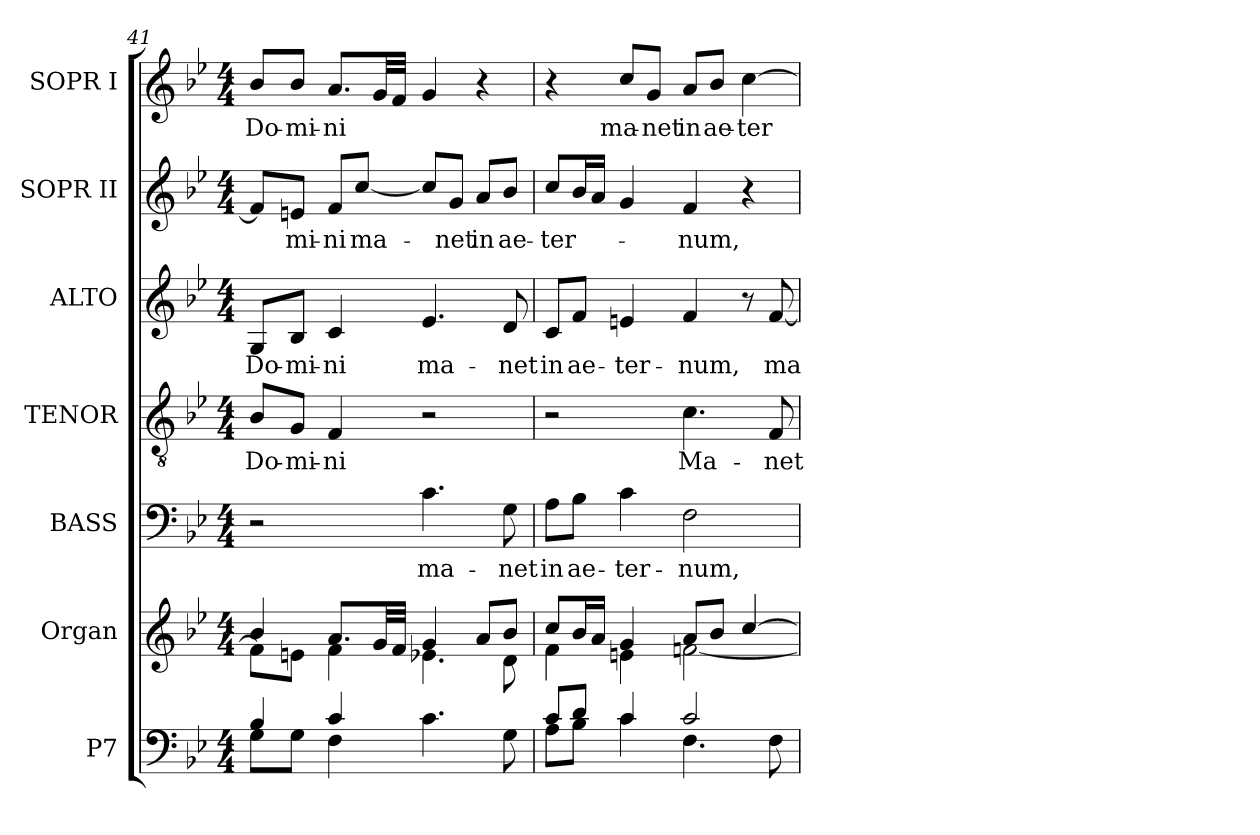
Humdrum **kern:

**kern	**kern	**kern	**text	**kern	**text	**kern	**text	**kern	**text	**kern	**text
*part7	*part6	*part5	*part5	*part4	*part4	*part3	*part3	*part2	*part2	*part1	*part1
*staff7	*staff6	*staff5	*staff5	*staff4	*staff4	*staff3	*staff3	*staff2	*staff2	*staff1	*staff1
*I"P7	*I"Organ	*I"BASS	*	*I"TENOR	*	*I"ALTO	*	*I"SOPR  II	*	*I"SOPR  I	*
*	*	*I'B.	*	*I'T.	*	*I'A.	*	*I'S.	*	*I'S.	*
*clefF4	*clefG2	*clefF4	*	*clefGv2	*	*clefG2	*	*clefG2	*	*clefG2	*
*	*	*	*	*ITrd7c12	*	*	*	*	*	*	*
*k[b-e-]	*k[b-e-]	*k[b-e-]	*	*k[b-e-]	*	*k[b-e-]	*	*k[b-e-]	*	*k[b-e-]	*
*B-:	*B-:	*B-:	*	*B-:	*	*B-:	*	*B-:	*	*B-:	*
*M4/4	*M4/4	*M4/4	*	*M4/4	*	*M4/4	*	*M4/4	*	*M4/4	*
=41	=41	=41	=41	=41	=41	=41	=41	=41	=41	=41	=41
*^	*^	*	*	*	*	*	*	*	*	*	*
!	!	!	!	!	!	!	!LO:LY:b:color=#000000	!	!	!	!	!	!
!	!	!	!	!	!	!	!	!	!LO:LY:b:color=#000000	!	!	!	!
!	!	!	!	!	!	!	!	!	!	!	!	!	!LO:LY:b:color=#000000
4B-i/	8Gi\L	4b-i/	8fi\L]	2r	.	8BB-i/L	Do-	8Gi/L	Do-	8fi/L]	.	8b-i/L	Do-
!	!	!	!	!	!	!	!LO:LY:b:color=#000000	!	!	!	!	!	!
!	!	!	!	!	!	!	!	!	!LO:LY:b:color=#000000	!	!	!	!
!	!	!	!	!	!	!	!	!	!	!	!LO:LY:b:color=#000000	!	!
!	!	!	!	!	!	!	!	!	!	!	!	!	!LO:LY:b:color=#000000
.	8Gi\J	.	8eni\J	.	.	8GGi/J	-mi-	8B-i/J	-mi-	8eni/J	-mi-	8b-i/J	-mi-
!	!	!	!	!	!	!	!LO:LY:b:color=#000000	!	!	!	!	!	!
!	!	!	!	!	!	!	!	!	!LO:LY:b:color=#000000	!	!	!	!
!	!	!	!	!	!	!	!	!	!	!	!LO:LY:b:color=#000000	!	!
!	!	!	!	!	!	!	!	!	!	!	!	!	!LO:LY:b:color=#000000
4ci/	4Fi\	8.ai/L	4fi\	.	.	4FFi/	-ni	4ci/	-ni	8fi/L	-ni	8.ai/L	-ni
!	!	!	!	!	!	!	!	!	!	!	!LO:LY:b:color=#000000	!	!
.	.	.	.	.	.	.	.	.	.	[8cci/J	ma-	.	.
.	.	32gi/LL	.	.	.	.	.	.	.	.	.	32gi/LL	.
.	.	32fi/JJJ	.	.	.	.	.	.	.	.	.	32fi/JJJ	.
!	!	!	!	!	!LO:LY:b:color=#000000	!	!	!	!	!	!	!	!
!	!	!	!	!	!	!	!	!	!LO:LY:b:color=#000000	!	!	!	!
4.ci\	2ryy	4gi/	4.e-Xi\	4.ci\	ma-	2r	.	4.e-i/	ma-	8cci/L]	.	4gi/	.
!	!	!	!	!	!	!	!	!	!	!	!LO:LY:b:color=#000000	!	!
.	.	.	.	.	.	.	.	.	.	8gi/J	-net	.	.
!	!	!	!	!	!	!	!	!	!	!	!LO:LY:b:color=#000000	!	!
.	.	8ai/L	.	.	.	.	.	.	.	8ai/L	in	4r	.
!	!	!	!	!	!LO:LY:b:color=#000000	!	!	!	!	!	!	!	!
!	!	!	!	!	!	!	!	!	!LO:LY:b:color=#000000	!	!	!	!
!	!	!	!	!	!	!	!	!	!	!	!LO:LY:b:color=#000000	!	!
8Gi\	.	8b-i/J	8di\	8Gi\	-net	.	.	8di/	-net	8b-i/J	ae-	.	.
=42	=42	=42	=42	=42	=42	=42	=42	=42	=42	=42	=42	=42	=42
!	!	!	!	!	!LO:LY:b:color=#000000	!	!	!	!	!	!	!	!
!	!	!	!	!	!	!	!	!	!LO:LY:b:color=#000000	!	!	!	!
!	!	!	!	!	!	!	!	!	!	!	!LO:LY:b:color=#000000	!	!
8ci/L	8Ai\L	8cci/L	4fi\	8Ai\L	in	2r	.	8ci/L	in	8cci/L	-ter-	4r	.
!	!	!	!	!	!LO:LY:b:color=#000000	!	!	!	!	!	!	!	!
!	!	!	!	!	!	!	!	!	!LO:LY:b:color=#000000	!	!	!	!
8di/J	8B-i\J	16b-i/L	.	8B-i\J	ae-	.	.	8fi/J	ae-	16b-i/L	.	.	.
.	.	16ai/JJ	.	.	.	.	.	.	.	16ai/JJ	.	.	.
!	!	!	!	!	!LO:LY:b:color=#000000	!	!	!	!	!	!	!	!
!	!	!	!	!	!	!	!	!	!LO:LY:b:color=#000000	!	!	!	!
!	!	!	!	!	!	!	!	!	!	!	!	!	!LO:LY:b:color=#000000
4ci/	4ci\	4gi/	4eni\	4ci\	-ter-	.	.	4eni/	-ter-	4gi/	.	8cci/L	ma-
!	!	!	!	!	!	!	!	!	!	!	!	!	!LO:LY:b:color=#000000
.	.	.	.	.	.	.	.	.	.	.	.	8gi/J	-net
!	!	!	!	!	!LO:LY:b:color=#000000	!	!	!	!	!	!	!	!
!	!	!	!	!	!	!	!LO:LY:b:color=#000000	!	!	!	!	!	!
!	!	!	!	!	!	!	!	!	!LO:LY:b:color=#000000	!	!	!	!
!	!	!	!	!	!	!	!	!	!	!	!LO:LY:b:color=#000000	!	!
!	!	!	!	!	!	!	!	!	!	!	!	!	!LO:LY:b:color=#000000
2ci/	4.Fi\	8ai/L	[2fni\	2Fi\	-num,	4.Ci\	Ma-	4fi/	-num,	4fi/	-num,	8ai/L	in
!	!	!	!	!	!	!	!	!	!	!	!	!	!LO:LY:b:color=#000000
.	.	8b-i/J	.	.	.	.	.	.	.	.	.	8b-i/J	ae-
!	!	!	!	!	!	!	!	!	!	!	!	!	!LO:LY:b:color=#000000
.	.	[4cci/	.	.	.	.	.	8r	.	4r	.	[4cci\	-ter-
!	!	!	!	!	!	!	!LO:LY:b:color=#000000	!	!	!	!	!	!
!	!	!	!	!	!	!	!	!	!LO:LY:b:color=#000000	!	!	!	!
.	8Fi\	.	.	.	.	8FFi/	-net	[8fi/	ma-	.	.	.	.
*v	*v	*	*	*	*	*	*	*	*	*	*	*	*
*	*v	*v	*	*	*	*	*	*	*	*	*	*
=	=	=	=	=	=	=	=	=	=	=	=
*-	*-	*-	*-	*-	*-	*-	*-	*-	*-	*-	*-
